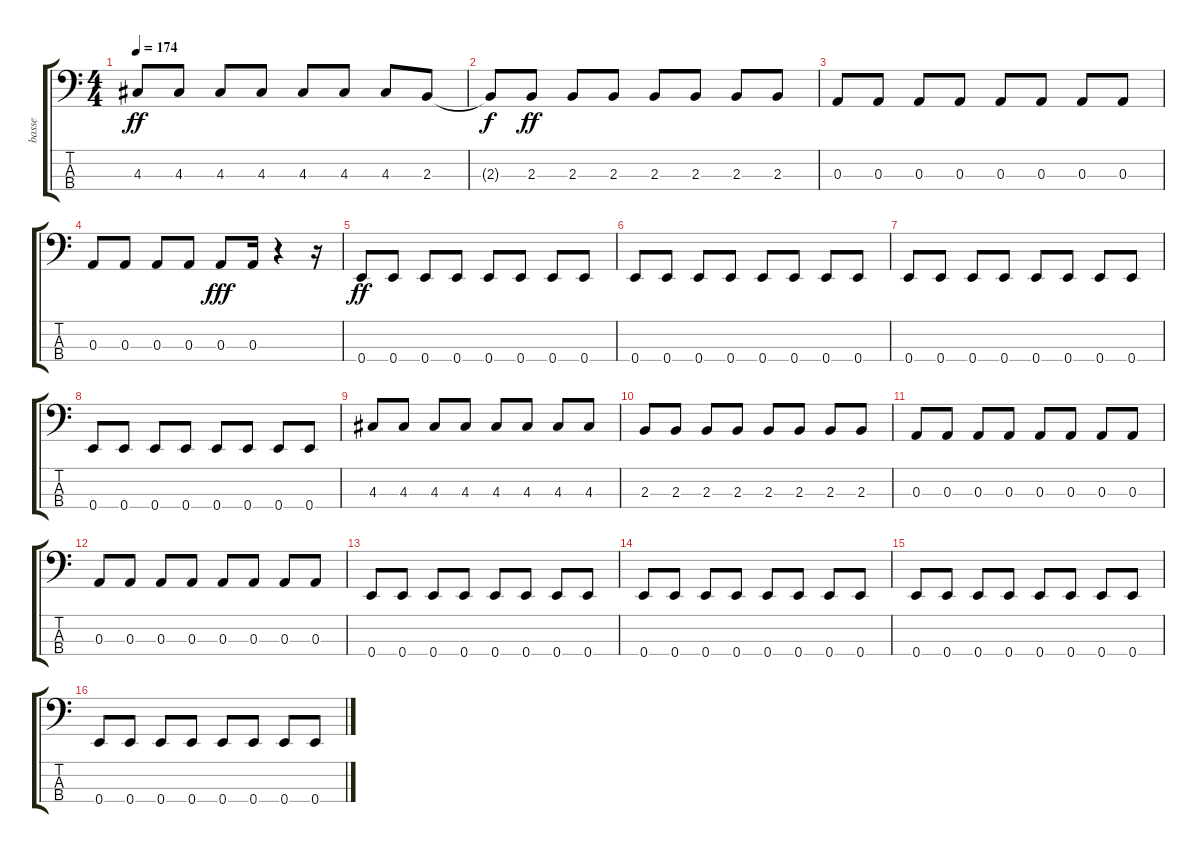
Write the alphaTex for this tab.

\track ("basse" "basse") {instrument electricbassfinger}
\staff {score tabs}
\tuning (G2 D2 A1 E1) {hide}
\ts (4 4)
\tempo 174
\clef f4
\ks c
4.3.8{dy ff} 4.3.8 4.3.8 4.3.8 4.3.8 4.3.8 4.3.8 2.3.8 |
2.3{t}.8{dy f} 2.3.8{dy ff} 2.3.8 2.3.8 2.3.8 2.3.8 2.3.8 2.3.8 |
0.3.8 0.3.8 0.3.8 0.3.8 0.3.8 0.3.8 0.3.8 0.3.8 |
0.3.8 0.3.8 0.3.8 0.3.8 0.3.8{dy fff} 0.3.16 r.4 r.16 |
0.4.8{dy ff} 0.4.8 0.4.8 0.4.8 0.4.8 0.4.8 0.4.8 0.4.8 |
0.4.8 0.4.8 0.4.8 0.4.8 0.4.8 0.4.8 0.4.8 0.4.8 |
0.4.8 0.4.8 0.4.8 0.4.8 0.4.8 0.4.8 0.4.8 0.4.8 |
0.4.8 0.4.8 0.4.8 0.4.8 0.4.8 0.4.8 0.4.8 0.4.8 |
4.3.8 4.3.8 4.3.8 4.3.8 4.3.8 4.3.8 4.3.8 4.3.8 |
2.3.8 2.3.8 2.3.8 2.3.8 2.3.8 2.3.8 2.3.8 2.3.8 |
0.3.8 0.3.8 0.3.8 0.3.8 0.3.8 0.3.8 0.3.8 0.3.8 |
0.3.8 0.3.8 0.3.8 0.3.8 0.3.8 0.3.8 0.3.8 0.3.8 |
0.4.8 0.4.8 0.4.8 0.4.8 0.4.8 0.4.8 0.4.8 0.4.8 |
0.4.8 0.4.8 0.4.8 0.4.8 0.4.8 0.4.8 0.4.8 0.4.8 |
0.4.8 0.4.8 0.4.8 0.4.8 0.4.8 0.4.8 0.4.8 0.4.8 |
0.4.8 0.4.8 0.4.8 0.4.8 0.4.8 0.4.8 0.4.8 0.4.8
